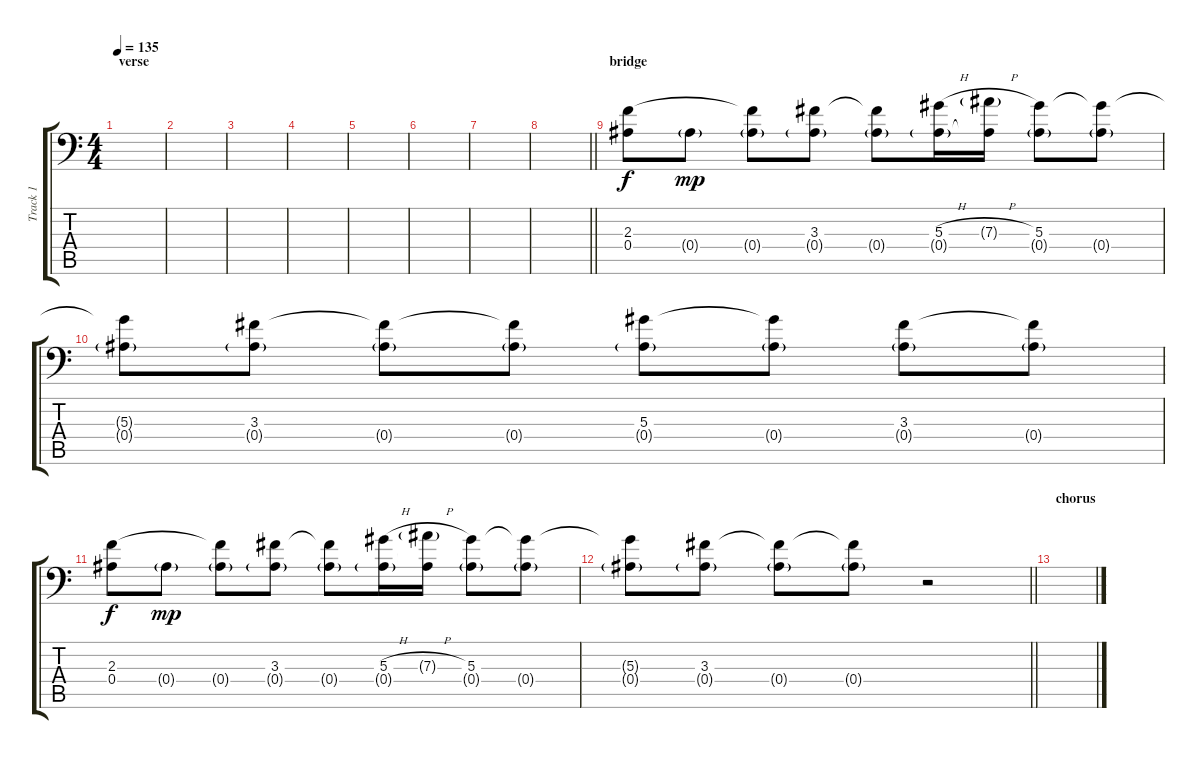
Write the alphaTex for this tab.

\track ("Track 1" "Track 1") {instrument electricguitarjazz}
\staff {score tabs}
\tuning (C4 G3 Eb3 Bb2 F2 Bb1) {hide}
\ts (4 4)
\section ("" "verse")
\tempo 135
\clef f4
\ks c
|
|
|
|
|
|
|
\barLineRight lightlight
|
\section ("" "bridge")
(2.3 0.4).8{dy f} 0.4{g}.8{dy mp} (2.3{t} 0.4{g}).8 (3.3 0.4{g}).8 (3.3{t} 0.4{g}).8 (5.3{h} 0.4{g}).16 (7.3{h g} 0.4{t}).16 (5.3 0.4{g}).8 (5.3{t} 0.4{g}).8 |
(5.3{t} 0.4{g}).8 (3.3 0.4{g}).8 (3.3{t} 0.4{g}).8 (3.3{t} 0.4{g}).8 (5.3 0.4{g}).8 (5.3{t} 0.4{g}).8 (3.3 0.4{g}).8 (3.3{t} 0.4{g}).8 |
(2.3 0.4).8{dy f} 0.4{g}.8{dy mp} (2.3{t} 0.4{g}).8 (3.3 0.4{g}).8 (3.3{t} 0.4{g}).8 (5.3{h} 0.4{g}).16 (7.3{h g} 0.4{t}).16 (5.3 0.4{g}).8 (5.3{t} 0.4{g}).8 |
\barLineRight lightlight
(5.3{t} 0.4{g}).8 (3.3 0.4{g}).8 (3.3{t} 0.4{g}).8 (3.3{t} 0.4{g}).8 r.2 |
\section ("" "chorus")
